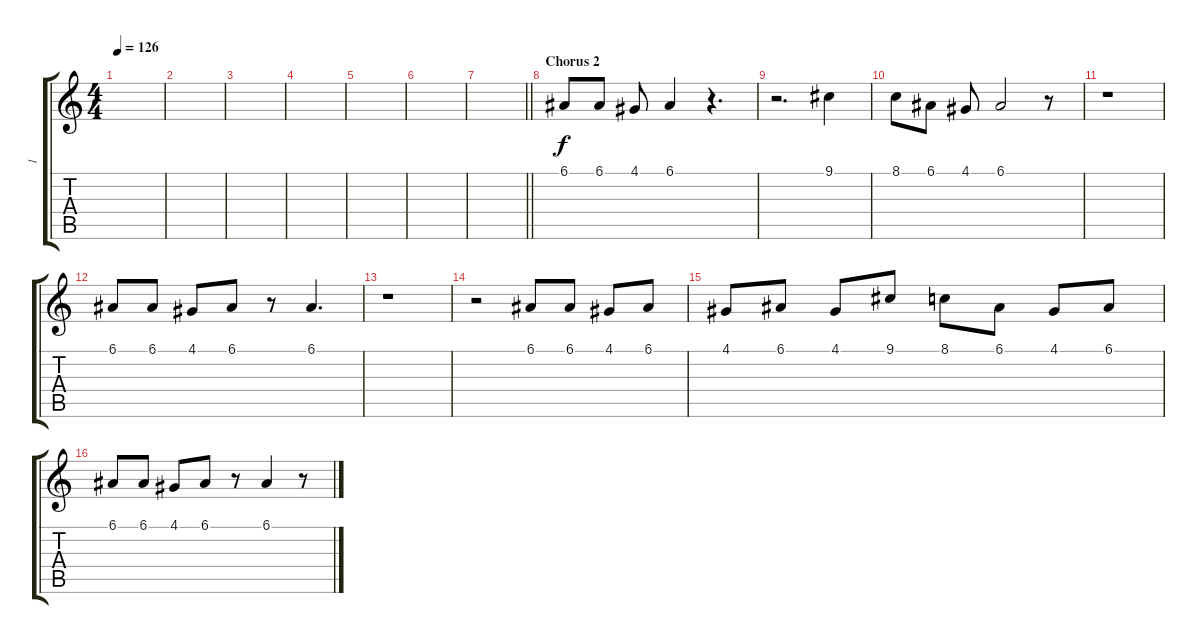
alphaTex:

\track ("1" "1") {instrument voiceoohs}
\staff {score tabs}
\tuning (E4 B3 G3 D3 A2 E2) {hide}
\ts (4 4)
\tempo 126
\clef g2
\ks c
|
|
|
|
|
|
\barLineRight lightlight
|
\section ("" "Chorus 2")
6.1.8 6.1.8 4.1.8 6.1.4 r.4{d} |
r.2{d} 9.1.4 |
8.1.8 6.1.8 4.1.8 6.1.2 r.8 |
r.1 |
6.1.8 6.1.8 4.1.8 6.1.8 r.8 6.1.4{d} |
r.1 |
r.2 6.1.8 6.1.8 4.1.8 6.1.8 |
4.1.8 6.1.8 4.1.8 9.1.8 8.1.8 6.1.8 4.1.8 6.1.8 |
6.1.8{dy f} 6.1.8 4.1.8 6.1.8 r.8 6.1.4 r.8
